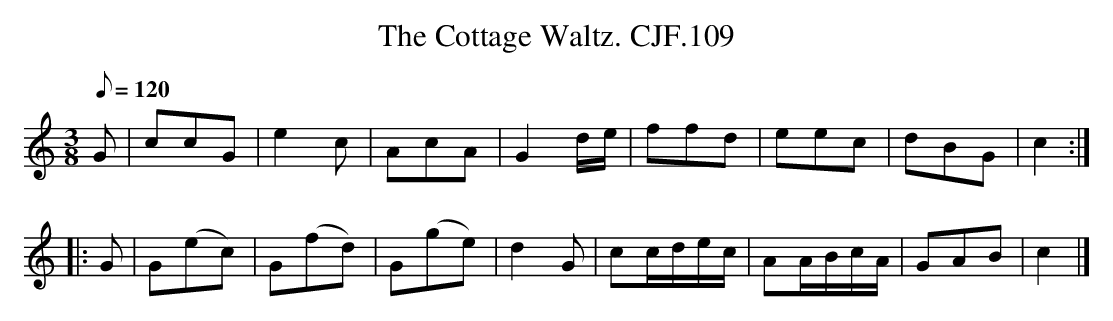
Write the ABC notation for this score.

X:1
T:Cottage Waltz. CJF.109, The
M:3/8
L:1/8
Q:1/8=120
K:C
G|ccG|\
e2c|AcA|G2d/e/|ffd|eec|dBG|c2:|
|:G|G(ec)|G(fd)|G(ge)|d2G|\
cc/d/e/c/|AA/B/c/A/|GAB|c2|]
